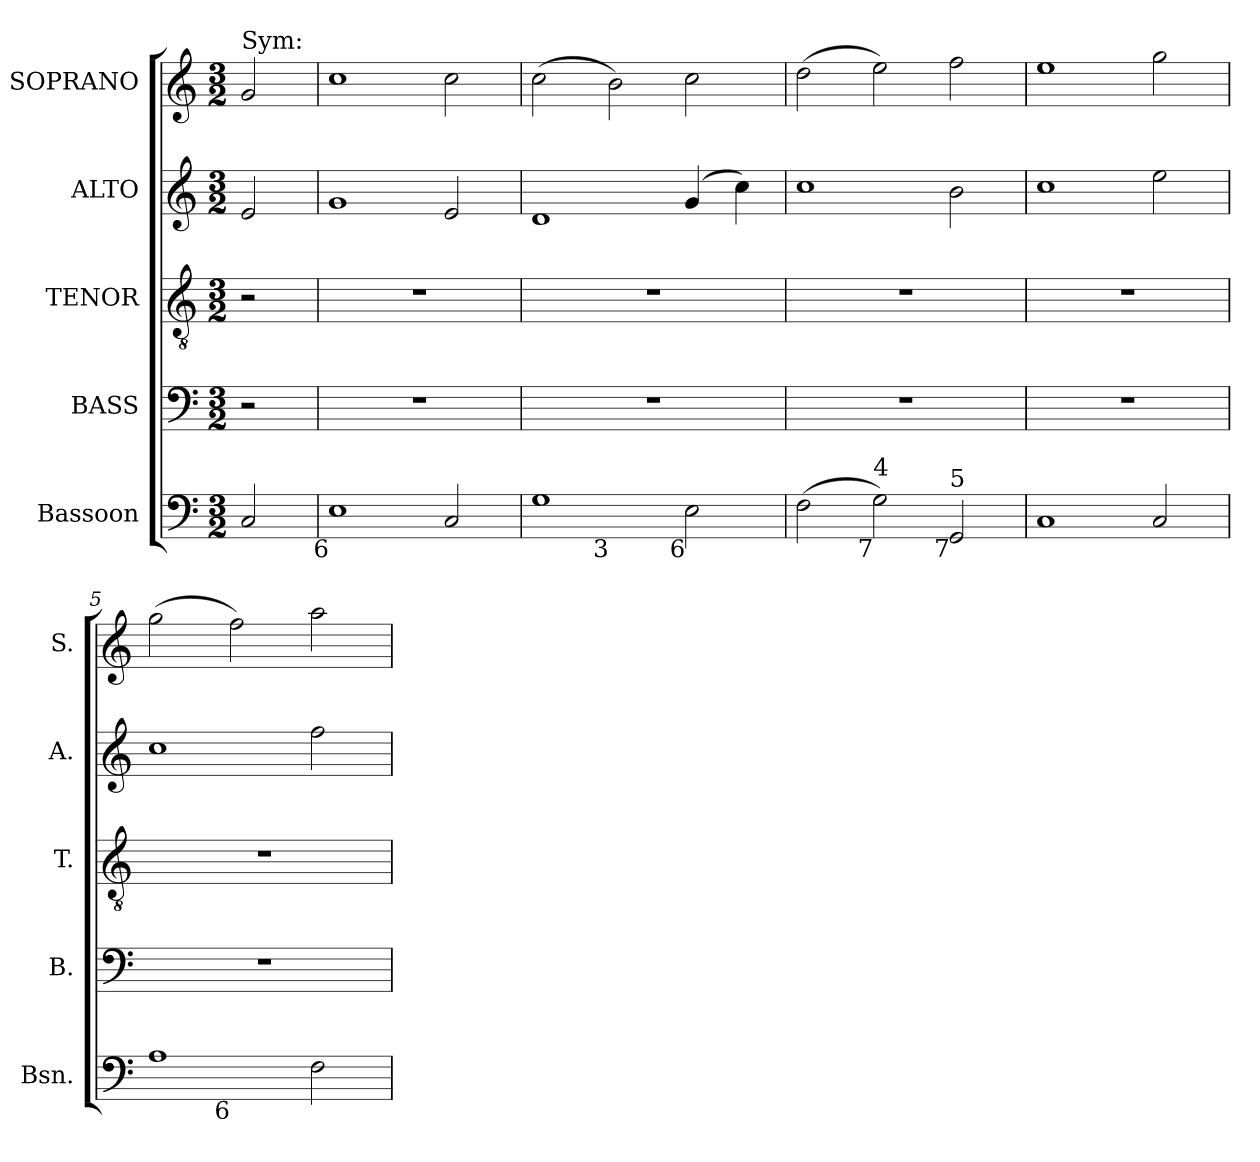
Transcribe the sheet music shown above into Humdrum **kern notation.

**kern	**kern	**kern	**kern	**kern
*part5	*part4	*part3	*part2	*part1
*staff5	*staff4	*staff3	*staff2	*staff1
*I"Bassoon	*I"BASS	*I"TENOR	*I"ALTO	*I"SOPRANO
*I'Bsn.	*I'B.	*I'T.	*I'A.	*I'S.
!!LO:PB:g=z
*clefF4	*clefF4	*clefGv2	*clefG2	*clefG2
*	*	*ITrd7c12	*	*
*k[]	*k[]	*k[]	*k[]	*k[]
*C:	*C:	*C:	*C:	*C:
*M3/2	*M3/2	*M3/2	*M3/2	*M3/2
=	=	=	=	=
!	!	!	!	!LO:TX:a:t=Sym&colon;
2Ci/	2r	2r	2ei/	2gi/
=1	=1	=1	=1	=1
!LO:TX:b:rj:t=6	!	!	!	!
!	!LO:N:vis=1	!LO:N:vis=1	!	!
1Ei	1.r	1.r	1gi	1cci
2Ci/	.	.	2ei/	2cci\
=2	=2	=2	=2	=2
!LO:TX:b:rj:t=4	!	!	!	!
!	!LO:N:vis=1	!LO:N:vis=1	!	!
*^	*	*	*	*
1Gi	2ryy	1.r	1.r	1di	(2cci\
!	!LO:TX:b:rj:t=3	!	!	!	!
.	1ryy	.	.	.	2bi\)
!LO:TX:b:rj:t=6	!	!	!	!	!
2Ei\	.	.	.	(4gi/	2cci\
.	.	.	.	4cci\)	.
=3	=3	=3	=3	=3	=3
!LO:TX:b:rj:t=6	!	!	!	!	!
!LO:TX:t=5	!	!	!	!	!
!	!	!LO:N:vis=1	!LO:N:vis=1	!	!
*v	*v	*	*	*	*
(2Fi\	1.r	1.r	1cci	(2ddi\
!LO:TX:b:rj:t=7	!	!	!	!
!LO:TX:t=4	!	!	!	!
2Gi\)	.	.	.	2eei\)
!LO:TX:b:rj:t=7	!	!	!	!
!LO:TX:t=5	!	!	!	!
2GGi/	.	.	2bi\	2ffi\
=4	=4	=4	=4	=4
!	!LO:N:vis=1	!LO:N:vis=1	!	!
1Ci	1.r	1.r	1cci	1eei
2Ci/	.	.	2eei\	2ggi\
=5	=5	=5	=5	=5
!LO:TX:b:rj:t=7	!	!	!	!
!	!LO:N:vis=1	!LO:N:vis=1	!	!
*^	*	*	*	*
1Ai	2ryy	1.r	1.r	1cci	(2ggi\
!	!LO:TX:b:rj:t=6	!	!	!	!
.	1ryy	.	.	.	2ffi\)
2Fi\	.	.	.	2ffi\	2aai\
*v	*v	*	*	*	*
=	=	=	=	=
*-	*-	*-	*-	*-
